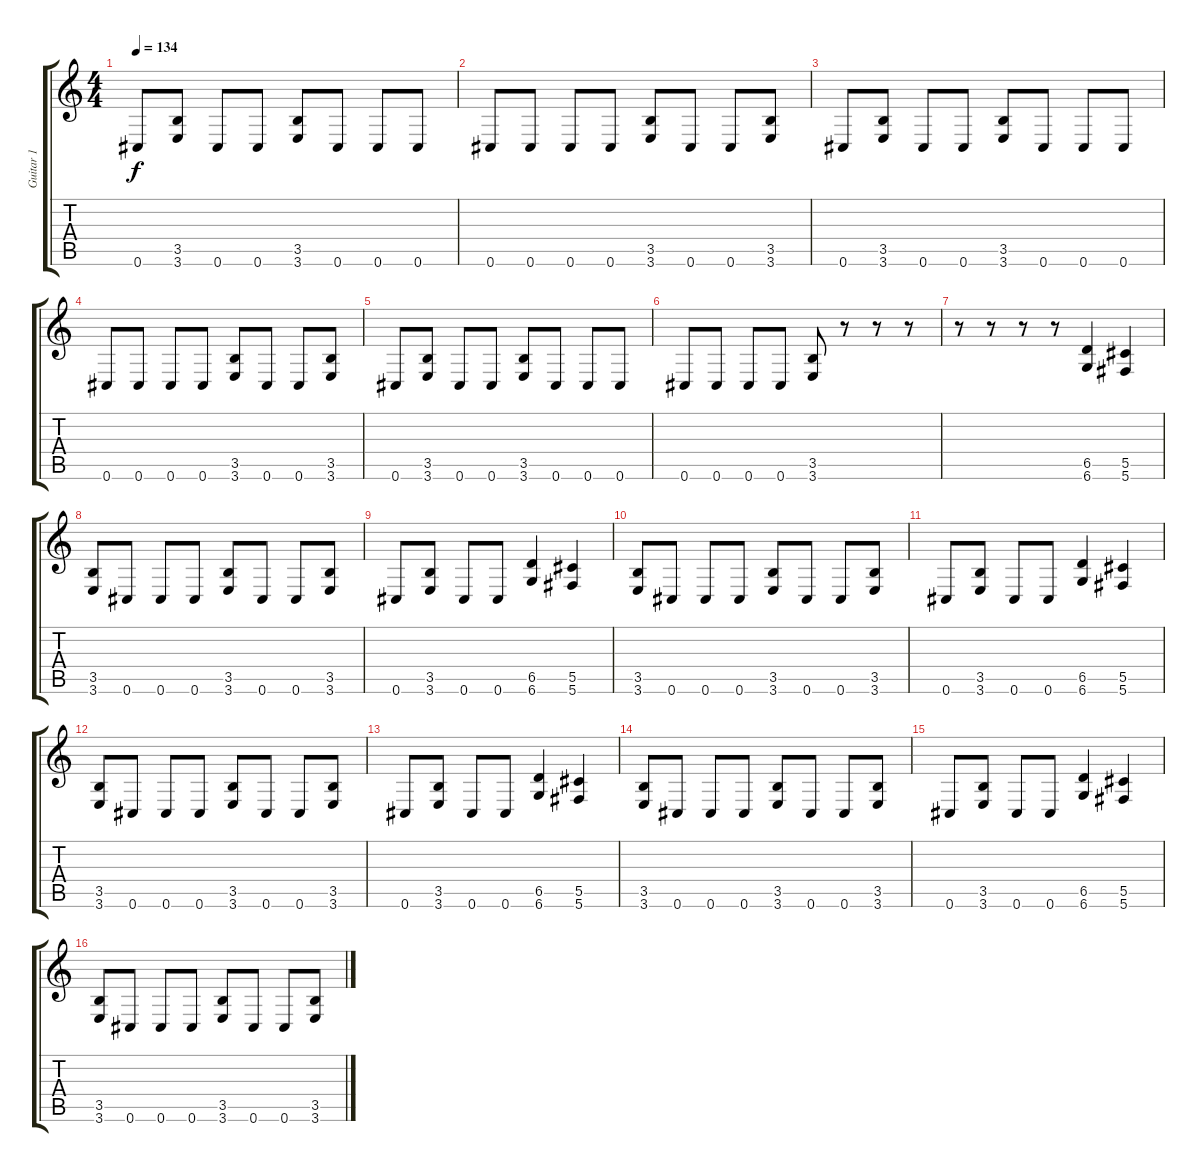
\track ("Guitar 1" "Guitar 1") {instrument distortionguitar}
\staff {score tabs}
\tuning (Eb4 Bb3 Gb3 Db3 Ab2 Db2) {hide}
\ts (4 4)
\tempo 134
\clef g2
\ks c
0.6.8{dy f} (3.5 3.6).8 0.6.8 0.6.8 (3.5 3.6).8 0.6.8 0.6.8 0.6.8 |
0.6.8 0.6.8 0.6.8 0.6.8 (3.5 3.6).8 0.6.8 0.6.8 (3.5 3.6).8 |
0.6.8 (3.5 3.6).8 0.6.8 0.6.8 (3.5 3.6).8 0.6.8 0.6.8 0.6.8 |
0.6.8 0.6.8 0.6.8 0.6.8 (3.5 3.6).8 0.6.8 0.6.8 (3.5 3.6).8 |
0.6.8 (3.5 3.6).8 0.6.8 0.6.8 (3.5 3.6).8 0.6.8 0.6.8 0.6.8 |
0.6.8 0.6.8 0.6.8 0.6.8 (3.5 3.6).8 r.8 r.8 r.8 |
r.8 r.8 r.8 r.8 (6.5 6.6).4 (5.5 5.6).4 |
(3.5 3.6).8 0.6.8 0.6.8 0.6.8 (3.5 3.6).8 0.6.8 0.6.8 (3.5 3.6).8 |
0.6.8 (3.5 3.6).8 0.6.8 0.6.8 (6.5 6.6).4 (5.5 5.6).4 |
(3.5 3.6).8 0.6.8 0.6.8 0.6.8 (3.5 3.6).8 0.6.8 0.6.8 (3.5 3.6).8 |
0.6.8 (3.5 3.6).8 0.6.8 0.6.8 (6.5 6.6).4 (5.5 5.6).4 |
(3.5 3.6).8 0.6.8 0.6.8 0.6.8 (3.5 3.6).8 0.6.8 0.6.8 (3.5 3.6).8 |
0.6.8 (3.5 3.6).8 0.6.8 0.6.8 (6.5 6.6).4 (5.5 5.6).4 |
(3.5 3.6).8 0.6.8 0.6.8 0.6.8 (3.5 3.6).8 0.6.8 0.6.8 (3.5 3.6).8 |
0.6.8 (3.5 3.6).8 0.6.8 0.6.8 (6.5 6.6).4 (5.5 5.6).4 |
(3.5 3.6).8 0.6.8 0.6.8 0.6.8 (3.5 3.6).8 0.6.8 0.6.8 (3.5 3.6).8
